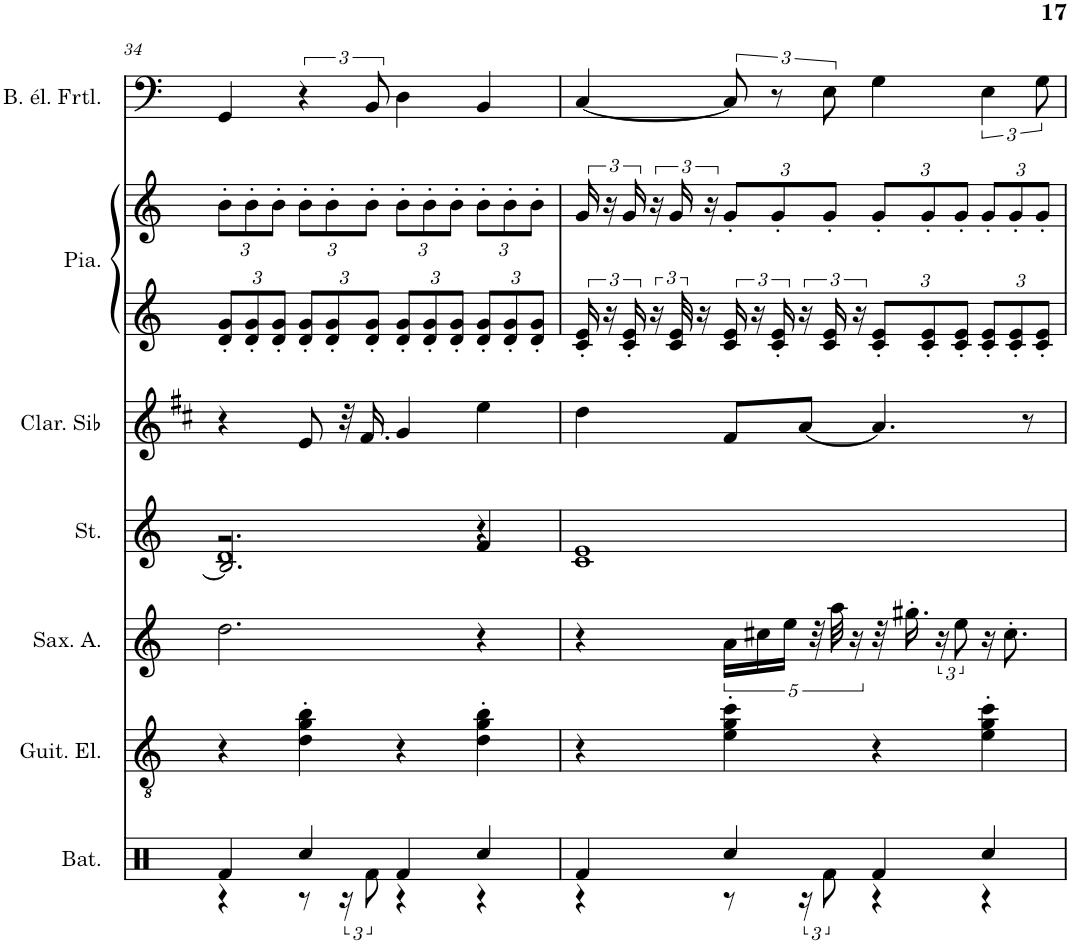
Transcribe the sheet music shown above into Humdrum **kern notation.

**kern	**kern	**kern	**kern	**kern	**kern	**kern	**kern
*part7	*part6	*part5	*part4	*part3	*part2	*part2	*part1
*staff8	*staff7	*staff6	*staff5	*staff4	*staff3	*staff2	*staff1
*I"Batterie	*I"Guitare électrique	*I"Saxophone Alto	*I"Cordes	*I"Clarinette en Sib	*I"Piano	*	*I"Basse électrique fretless
*I'Bat.	*I'Guit. El.	*I'Sax. A.	*	*I'Clar. Sib	*I'Pia.	*	*I'B. él. Frtl.
!!LO:PB:g=z
*clefX	*clefGv2	*clefG2	*clefG2	*clefG2	*clefG2	*clefG2	*clefF4
*	*	*Trd5c9	*	*Trd1c2	*	*	*Trd7c12
*k[]	*k[]	*k[]	*k[]	*k[f#c#]	*k[]	*k[]	*k[]
*M4/4	*M4/4	*M4/4	*M4/4	*M4/4	*M4/4	*M4/4	*M4/4
=34	=34	=34	=34	=34	=34	=34	=34
*^	*	*	*^	*	*	*	*
*	*	*	*	*	*^	*	*	*	*
*	*	*	*	*	*	*	*	*Xbrackettup	*Xbrackettup	*
4Rf/	4r	4r	2.dd\	2.B/]	2.r	1d	4r	12d/' 12g/'L	12b'\L	4GG/
.	.	.	.	.	.	.	.	12d/' 12g/'	12b'\	.
.	.	.	.	.	.	.	.	12d/' 12g/'J	12b'\J	.
4Rcc/	8r	4d\' 4g\' 4b\'	.	.	.	.	8e/	12d/' 12g/'L	12b'\L	6r
.	.	.	.	.	.	.	.	12d/' 12g/'	12b'\	.
.	24r	.	.	.	.	.	32r	.	.	.
.	.	.	.	.	.	.	16.f#/	.	.	.
.	12Rf\	.	.	.	.	.	.	12d/' 12g/'J	12b'\J	12BB/
4Rf/	4r	4r	.	.	.	.	4g/	12d/' 12g/'L	12b'\L	4D\
.	.	.	.	.	.	.	.	12d/' 12g/'	12b'\	.
.	.	.	.	.	.	.	.	12d/' 12g/'J	12b'\J	.
4Rcc/	4r	4d\' 4g\' 4b\'	4r	4f/	4r	.	4ee\	12d/' 12g/'L	12b'\L	4BB/
.	.	.	.	.	.	.	.	12d/' 12g/'	12b'\	.
.	.	.	.	.	.	.	.	12d/' 12g/'J	12b'\J	.
*	*	*	*	*v	*v	*v	*	*	*	*
=35	=35	=35	=35	=35	=35	=35	=35	=35
*	*	*	*	*	*	*brackettup	*brackettup	*
4Rf/	4r	4r	4r	1c 1e	4dd\	24c/' 24e/'	24g/	[4C/
.	.	.	.	.	.	24r	24r	.
.	.	.	.	.	.	24c/' 24e/'	24g/	.
.	.	.	.	.	.	24r	24r	.
.	.	.	.	.	.	48c/ 48e/	24g/	.
.	.	.	.	.	.	16r	.	.
.	.	.	.	.	.	.	24r	.
*	*	*	*	*	*	*	*Xbrackettup	*
4Rcc/	8r	4e\' 4g\' 4cc\'	20a\LL	.	8f#/L	24c/ 24e/	12g'/L	12C/]
.	.	.	.	.	.	24r	.	.
.	.	.	20cc#X\	.	.	.	.	.
.	.	.	.	.	.	24c/' 24e/'	12g'/	12r
.	.	.	20ee\JJ	.	.	.	.	.
.	24r	.	.	.	[8a/J	24r	.	.
.	.	.	40r	.	.	.	.	.
.	12Rf\	.	.	.	.	24c/ 24e/	12g'/J	12E\
.	.	.	40aa\	.	.	.	.	.
.	.	.	20r	.	.	.	.	.
.	.	.	.	.	.	24r	.	.
*	*	*	*	*	*	*Xbrackettup	*	*
4Rf/	4r	4r	32r	.	4.a/]	12c/' 12e/'L	12g'/L	4G\
.	.	.	16.gg#X'\	.	.	.	.	.
.	.	.	.	.	.	12c/' 12e/'	12g'/	.
.	.	.	24r	.	.	.	.	.
.	.	.	12ee\	.	.	12c/' 12e/'J	12g'/J	.
4Rcc/	4r	4e\' 4g\' 4cc\'	16r	.	.	12c/' 12e/'L	12g'/L	6E\
.	.	.	8.cc#'\	.	.	.	.	.
.	.	.	.	.	.	12c/' 12e/'	12g'/	.
.	.	.	.	.	8r	.	.	.
.	.	.	.	.	.	12c/' 12e/'J	12g'/J	12G\
*v	*v	*	*	*	*	*	*	*
=	=	=	=	=	=	=	=
*-	*-	*-	*-	*-	*-	*-	*-
